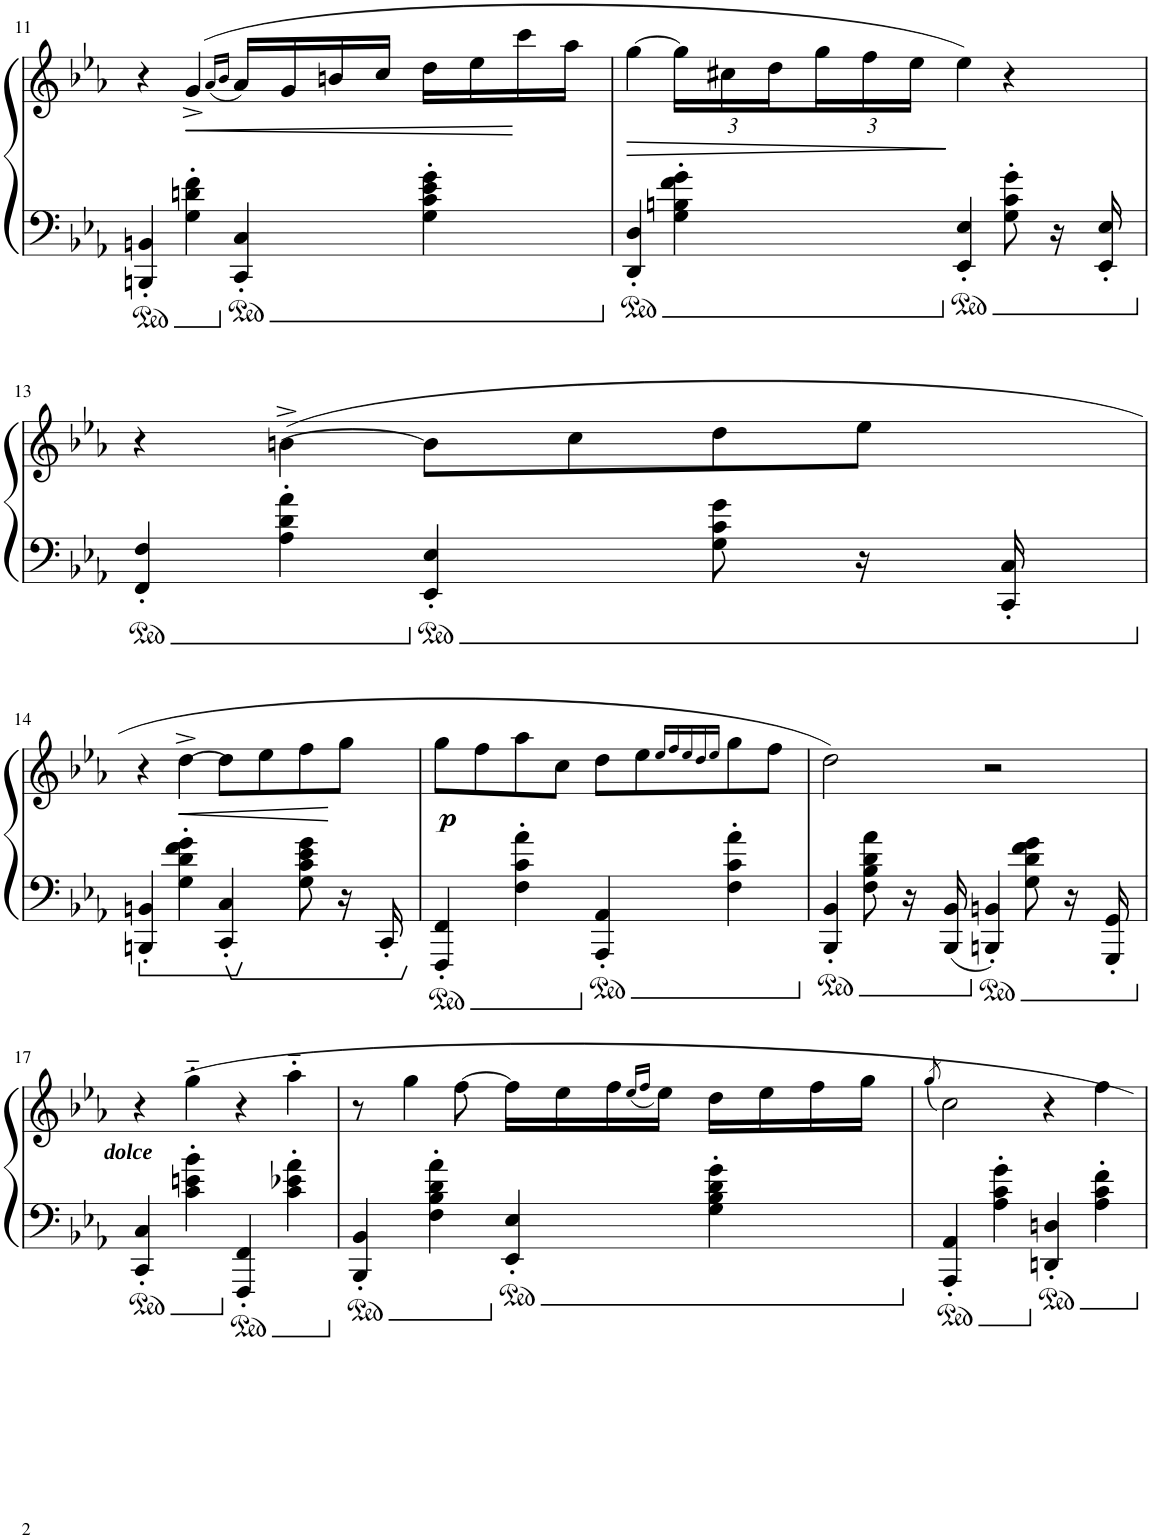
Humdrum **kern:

**kern	**kern	**dynam
*part1	*part1	*part1
*staff2	*staff1	*staff1/2
*I"Piano	*	*
*I'Pno	*	*
!!LO:PB:g=z
*clefF4	*clefG2	*
*k[b-e-a-]	*k[b-e-a-]	*
*M4/4	*M4/4	*
*met(c)	*met(c)	*
=11	=11	=11
4BBBn/' 4BBn/'	4r	.
!	!	!LO:HP:b
4G\' 4dn\' 4f\'	(4g^/	<
.	(16qa-/LL	.
.	16qb-/JJ	.
4CC/' 4C/'	16a-/LL)	.
.	16g/	.
.	16bn/	.
.	16cc/JJ	.
4G\' 4c\' 4e-\' 4g\'	16dd\LL	.
.	16ee-\	.
.	16ccc\	.
.	16aa-\JJ	[
=12	=12	=12
!	!	!LO:HP:b
4DD/' 4D/'	[4gg\	>
*	*Xbrackettup	*
4G\' 4Bn\' 4f\' 4g\'	24gg\LL]	.
.	24cc#X\	.
.	24dd\J	.
.	24gg\L	.
.	24ff\	.
.	24ee-\JJ	.
4EE-/' 4E-/'	4ee-\)	]
8G\' 8c\' 8g\'	4r	.
16r	.	.
16EE-/' 16E-/'	.	.
!!LO:LB:g=z
=13	=13	=13
4FF/' 4F/'	4r	.
4A-\' 4d\' 4a-\'	([4bn^\	.
4EE-/' 4E-/'	8b\L]	.
.	8cc\	.
8G\ 8c\ 8g\	8dd\	.
16r	8ee-\J	.
16CC/' 16C/'	.	.
!!LO:LB:g=z
=14	=14	=14
4BBBn/' 4BBn/'	4r	.
!	!	!LO:HP:b
4G\' 4d\' 4f\' 4g\'	[4dd^\	<
4CC/' 4C/'	8dd\L]	.
.	8ee-\	.
8G\ 8c\ 8e-\ 8g\	8ff\	.
16r	8gg\J	[
16CC'/	.	.
=15	=15	=15
!	!	!LO:DY:b
4FFF/' 4FF/'	8gg\L	p
.	8ff\	.
4F\' 4c\' 4a-\'	8aa-\	.
.	8cc\J	.
4AAA-/' 4AA-/'	8dd\L	.
.	8ee-\	.
.	16qee-/LL	.
.	16qff/	.
.	16qee-/	.
.	16qdd/	.
.	16qee-/JJ	.
4F\' 4c\' 4a-\'	8gg\	.
.	8ff\J	.
=16	=16	=16
4BBB-/' 4BB-/'	2dd\)	.
8F\ 8B-\ 8d\ 8a-\	.	.
16r	.	.
16BBB-/ 16BB-/	.	.
4BBBn/' 4BBn/'	2r	.
8G\ 8d\ 8f\ 8g\	.	.
16r	.	.
16GGG/' 16GG/'	.	.
!!LO:LB:g=z
=17	=17	=17
!	!	!LO:DY:b
4CC/' 4C/'	4r	other-dynamics
4c\' 4en\' 4b-\'	4gg'~\	.
4FFF/' 4FF/'	4r	.
4c\' 4e-X\' 4a-\'	4aa-'~\	.
=18	=18	=18
4BBB-/' 4BB-/'	8r	.
.	4gg\	.
4F\' 4B-\' 4d\' 4a-\'	.	.
.	[8ff\	.
4EE-/' 4E-/'	16ff\LL]	.
.	16ee-\	.
.	16ff\	.
.	(16qee-/LL	.
.	16qff/JJ	.
.	16ee-\JJ)	.
4G\' 4B-\' 4d\' 4g\'	16dd\LL	.
.	16ee-\	.
.	16ff\	.
.	16gg\JJ	.
=19	=19	=19
.	(8qgg/	.
4AAA-/' 4AA-/'	2cc\)	.
4A-\' 4c\' 4g\'	.	.
4DDn/' 4Dn/'	4r	.
4A-\' 4c\' 4f\'	4ff\	.
=	=	=
*-	*-	*-
